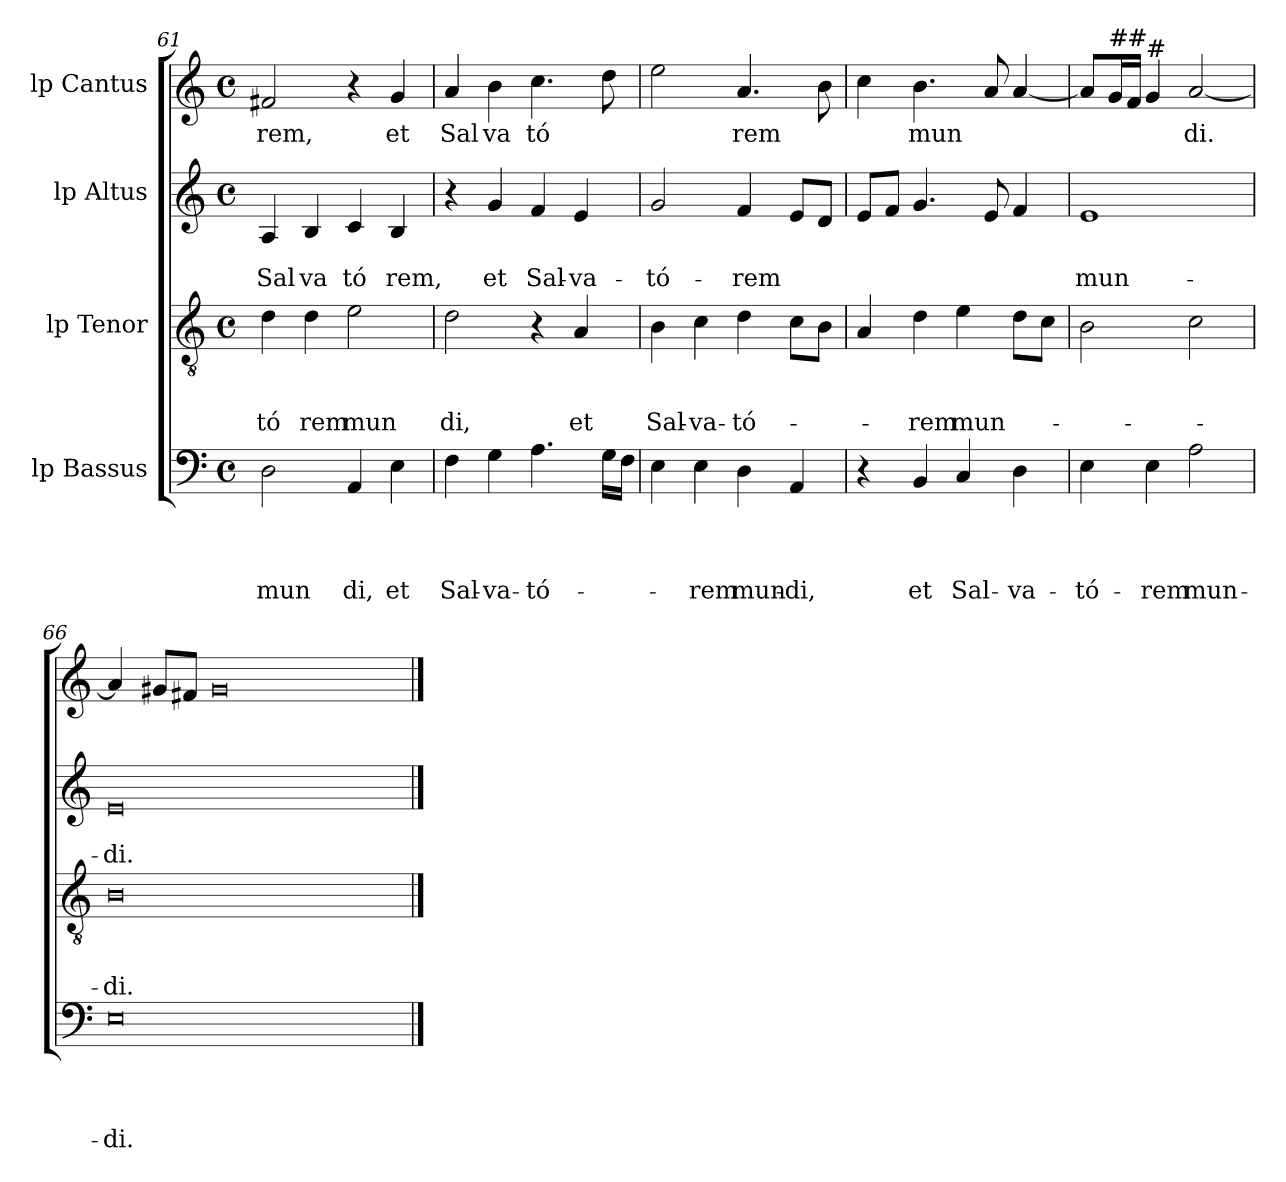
**kern	**text	**text	**text	**text	**kern	**text	**text	**text	**kern	**text	**text	**kern	**text
*part4	*part4	*part4	*part4	*part4	*part3	*part3	*part3	*part3	*part2	*part2	*part2	*part1	*part1
*staff4	*staff4	*staff4	*staff4	*staff4	*staff3	*staff3	*staff3	*staff3	*staff2	*staff2	*staff2	*staff1	*staff1
*I"lp Bassus	*	*	*	*	*I"lp Tenor	*	*	*	*I"lp Altus	*	*	*I"lp Cantus	*
*clefF4	*	*	*	*	*clefGv2	*	*	*	*clefG2	*	*	*clefG2	*
*k[]	*	*	*	*	*k[]	*	*	*	*k[]	*	*	*k[]	*
*C:	*	*	*	*	*C:	*	*	*	*C:	*	*	*C:	*
*M4/4	*	*	*	*	*M4/4	*	*	*	*M4/4	*	*	*M4/4	*
*met(c)	*	*	*	*	*met(c)	*	*	*	*met(c)	*	*	*met(c)	*
=61	=61	=61	=61	=61	=61	=61	=61	=61	=61	=61	=61	=61	=61
!	!	!	!	!LO:LY:b	!	!	!	!LO:LY:b	!	!	!LO:LY:b	!	!LO:LY:b
2D\	.	.	.	mun	4d\	.	.	tó	4A/	.	Sal	2f#X/	-rem,
!	!	!	!	!	!	!	!	!LO:LY:b	!	!	!LO:LY:b	!	!
.	.	.	.	.	4d\	.	.	rem	4B/	.	va	.	.
!	!	!	!	!LO:LY:b	!	!	!	!LO:LY:b	!	!	!LO:LY:b	!	!
4AA/	.	.	.	di,	2e\	.	.	mun	4c/	.	tó	4r	.
!	!	!	!	!LO:LY:b	!	!	!	!	!	!	!LO:LY:b	!	!LO:LY:b
4E\	.	.	.	et	.	.	.	.	4B/	.	rem,	4g/	et
!!LO:LB:g=z
=62	=62	=62	=62	=62	=62	=62	=62	=62	=62	=62	=62	=62	=62
!	!	!	!	!LO:LY:b	!	!	!	!LO:LY:b	!	!	!	!	!LO:LY:b
4F\	.	.	.	Sal-	2d\	.	.	di,	4r	.	.	4a/	Sal
!	!	!	!	!LO:LY:b	!	!	!	!	!	!	!LO:LY:b	!	!LO:LY:b
4G\	.	.	.	-va-	.	.	.	.	4g/	.	et	4b\	va
!	!	!	!	!LO:LY:b	!	!	!	!	!	!	!LO:LY:b	!	!LO:LY:b
4.A\	.	.	.	-tó-	4r	.	.	.	4f/	.	Sal-	4.cc\	tó
!	!	!	!	!	!	!	!	!LO:LY:b	!	!	!LO:LY:b	!	!
.	.	.	.	.	4A/	.	.	et	4e/	.	-va-	.	.
16G\LL	.	.	.	.	.	.	.	.	.	.	.	8dd\	.
16F\JJ	.	.	.	.	.	.	.	.	.	.	.	.	.
=63	=63	=63	=63	=63	=63	=63	=63	=63	=63	=63	=63	=63	=63
!	!	!	!	!	!	!	!	!LO:LY:b	!	!	!LO:LY:b	!	!
4E\	.	.	.	.	4B\	.	.	Sal-	2g/	.	-tó-	2ee\	.
!	!	!	!	!LO:LY:b	!	!	!	!LO:LY:b	!	!	!	!	!
4E\	.	.	.	-rem	4c\	.	.	-va-	.	.	.	.	.
!	!	!	!	!LO:LY:b	!	!	!	!LO:LY:b	!	!	!LO:LY:b	!	!LO:LY:b
4D\	.	.	.	mun-	4d\	.	.	-tó-	4f/	.	-rem	4.a/	rem
!	!	!	!	!LO:LY:b	!	!	!	!	!	!	!	!	!
4AA/	.	.	.	-di,	8c\L	.	.	.	8e/L	.	.	.	.
.	.	.	.	.	8B\J	.	.	.	8d/J	.	.	8b\	.
=64	=64	=64	=64	=64	=64	=64	=64	=64	=64	=64	=64	=64	=64
4r	.	.	.	.	4A/	.	.	.	8e/L	.	.	4cc\	.
.	.	.	.	.	.	.	.	.	8f/J	.	.	.	.
!	!	!	!	!LO:LY:b	!	!	!	!LO:LY:b	!	!	!	!	!LO:LY:b
4BB/	.	.	.	et	4d\	.	.	-rem	4.g/	.	.	4.b\	mun
!	!	!	!	!LO:LY:b	!	!	!	!LO:LY:b	!	!	!	!	!
4C/	.	.	.	Sal-	4e\	.	.	mun-	.	.	.	.	.
.	.	.	.	.	.	.	.	.	8e/	.	.	8a/	.
!	!	!	!	!LO:LY:b	!	!	!	!	!	!	!	!	!
4D\	.	.	.	-va-	8d\L	.	.	.	4f/	.	.	[<4a/	.
.	.	.	.	.	8c\J	.	.	.	.	.	.	.	.
=65	=65	=65	=65	=65	=65	=65	=65	=65	=65	=65	=65	=65	=65
!	!	!	!	!LO:LY:b	!	!	!	!	!	!	!LO:LY:b	!	!
4E\	.	.	.	-tó-	2B\	.	.	.	1e	.	mun-	8a/L]	.
!	!	!	!	!	!	!	!	!	!	!	!	!LO:TX:a:t=#	!
.	.	.	.	.	.	.	.	.	.	.	.	16g/L	.
!	!	!	!	!	!	!	!	!	!	!	!	!LO:TX:a:t=#	!
.	.	.	.	.	.	.	.	.	.	.	.	16f/JJ	.
!	!	!	!	!	!	!	!	!	!	!	!	!LO:TX:a:t=#	!
!	!	!	!	!LO:LY:b	!	!	!	!	!	!	!	!	!
4E\	.	.	.	-rem	.	.	.	.	.	.	.	4g/	.
!	!	!	!	!LO:LY:b	!	!	!	!	!	!	!	!	!LO:LY:b
2A\	.	.	.	mun-	2c\	.	.	.	.	.	.	[<2a/	di.
=66	=66	=66	=66	=66	=66	=66	=66	=66	=66	=66	=66	=66	=66
!	!	!	!	!LO:LY:b	!	!	!	!LO:LY:b	!	!	!LO:LY:b	!	!
0E	.	.	.	-di.	0B	.	.	-di.	0e	.	-di.	4a/]	.
.	.	.	.	.	.	.	.	.	.	.	.	8g#X/L	.
.	.	.	.	.	.	.	.	.	.	.	.	8f#X/J	.
.	.	.	.	.	.	.	.	.	.	.	.	0g#	.
2ryy	.	.	.	.	2ryy	.	.	.	2ryy	.	.	.	.
==	==	==	==	==	==	==	==	==	==	==	==	==	==
*-	*-	*-	*-	*-	*-	*-	*-	*-	*-	*-	*-	*-	*-
